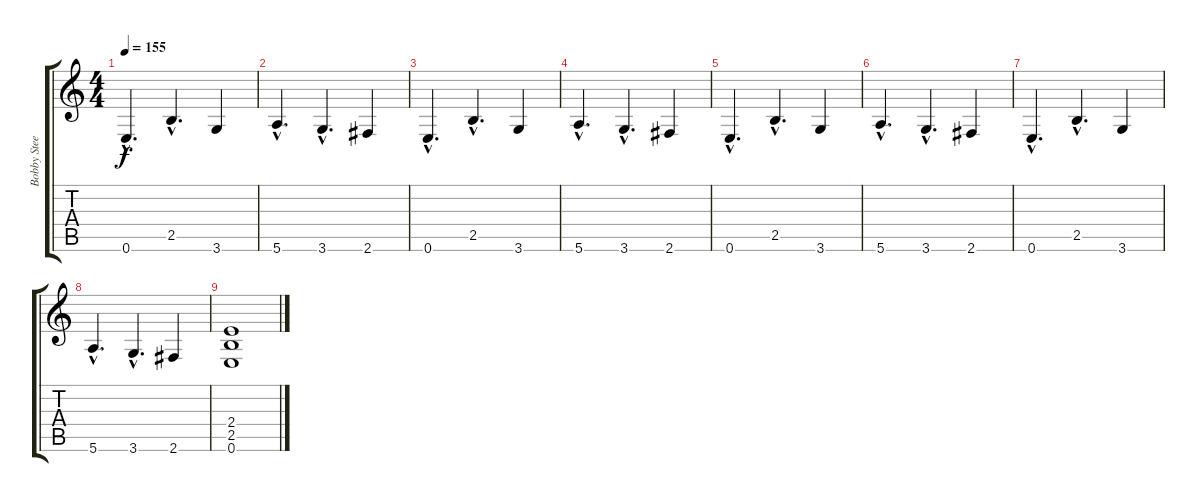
\track ("Bobby Steele" "Bobby Stee") {instrument overdrivenguitar}
\staff {score tabs}
\tuning (E4 B3 G3 D3 A2 E2) {hide}
\ts (4 4)
\tempo 155
\clef g2
\ks c
0.6{hac}.4{d dy f} 2.5{hac}.4{d} 3.6.4 |
5.6{hac}.4{d} 3.6{hac}.4{d} 2.6.4 |
0.6{hac}.4{d} 2.5{hac}.4{d} 3.6.4 |
5.6{hac}.4{d} 3.6{hac}.4{d} 2.6.4 |
0.6{hac}.4{d} 2.5{hac}.4{d} 3.6.4 |
5.6{hac}.4{d} 3.6{hac}.4{d} 2.6.4 |
0.6{hac}.4{d} 2.5{hac}.4{d} 3.6.4 |
5.6{hac}.4{d} 3.6{hac}.4{d} 2.6.4 |
(2.4 2.5 0.6).1
